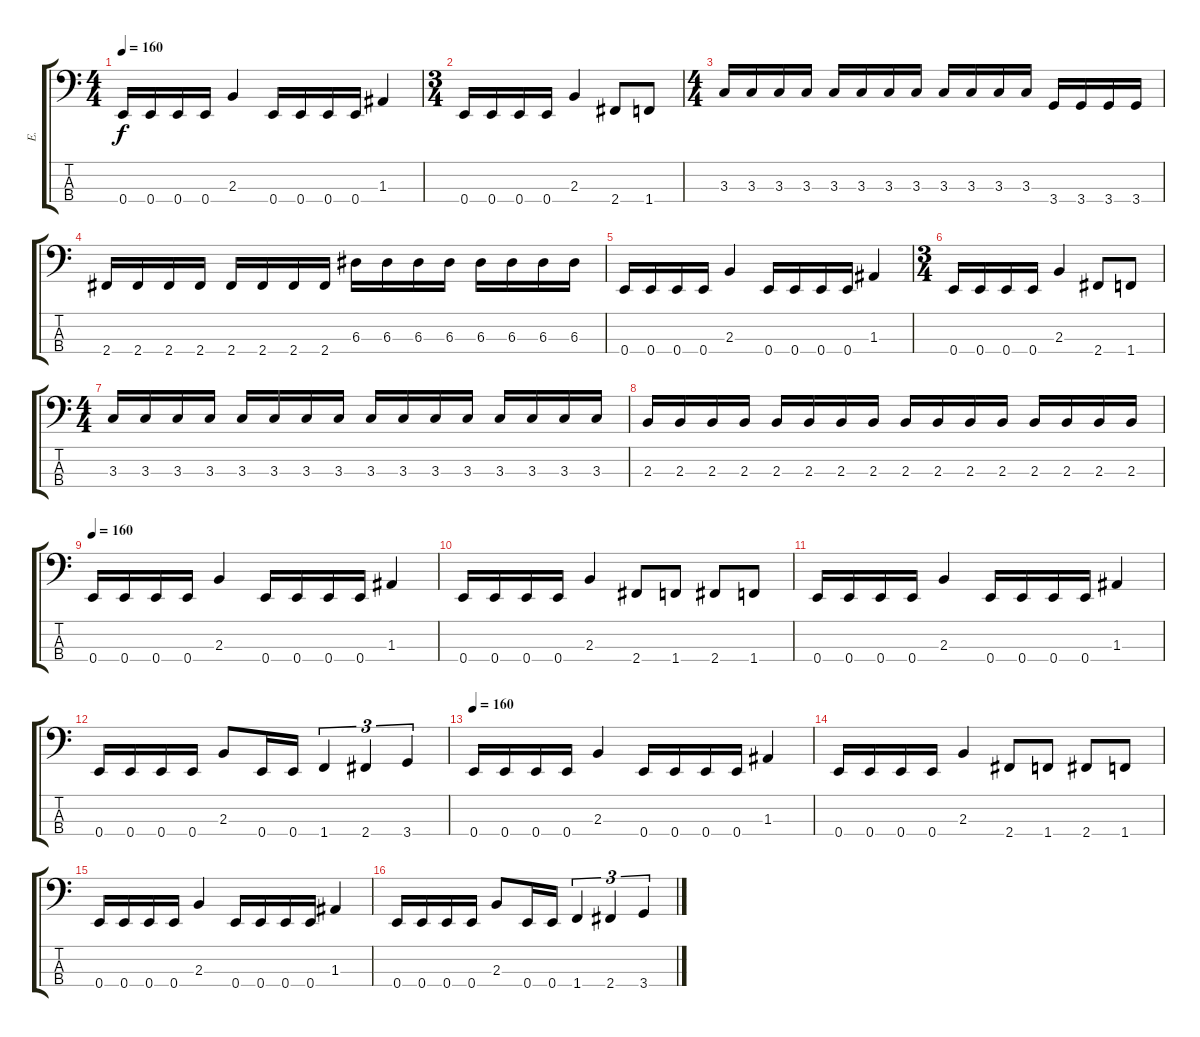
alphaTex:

\track ("E." "E.") {instrument electricbassfinger}
\staff {score tabs}
\tuning (G2 D2 A1 E1) {hide}
\ts (4 4)
\tempo 160
\clef f4
\ks c
0.4.16{dy f} 0.4.16 0.4.16 0.4.16 2.3.4 0.4.16 0.4.16 0.4.16 0.4.16 1.3.4 |
\ts (3 4)
0.4.16 0.4.16 0.4.16 0.4.16 2.3.4 2.4.8 1.4.8 |
\ts (4 4)
3.3.16 3.3.16 3.3.16 3.3.16 3.3.16 3.3.16 3.3.16 3.3.16 3.3.16 3.3.16 3.3.16 3.3.16 3.4.16 3.4.16 3.4.16 3.4.16 |
2.4.16 2.4.16 2.4.16 2.4.16 2.4.16 2.4.16 2.4.16 2.4.16 6.3.16 6.3.16 6.3.16 6.3.16 6.3.16 6.3.16 6.3.16 6.3.16 |
0.4.16 0.4.16 0.4.16 0.4.16 2.3.4 0.4.16 0.4.16 0.4.16 0.4.16 1.3.4 |
\ts (3 4)
0.4.16 0.4.16 0.4.16 0.4.16 2.3.4 2.4.8 1.4.8 |
\ts (4 4)
3.3.16 3.3.16 3.3.16 3.3.16 3.3.16 3.3.16 3.3.16 3.3.16 3.3.16 3.3.16 3.3.16 3.3.16 3.3.16 3.3.16 3.3.16 3.3.16 |
2.3.16 2.3.16 2.3.16 2.3.16 2.3.16 2.3.16 2.3.16 2.3.16 2.3.16 2.3.16 2.3.16 2.3.16 2.3.16 2.3.16 2.3.16 2.3.16 |
\tempo 160
0.4.16 0.4.16 0.4.16 0.4.16 2.3.4 0.4.16 0.4.16 0.4.16 0.4.16 1.3.4 |
0.4.16 0.4.16 0.4.16 0.4.16 2.3.4 2.4.8 1.4.8 2.4.8 1.4.8 |
0.4.16 0.4.16 0.4.16 0.4.16 2.3.4 0.4.16 0.4.16 0.4.16 0.4.16 1.3.4 |
0.4.16 0.4.16 0.4.16 0.4.16 2.3.8 0.4.16 0.4.16 1.4.4{tu (3 2)} 2.4.4{tu (3 2)} 3.4.4{tu (3 2)} |
\tempo 160
0.4.16 0.4.16 0.4.16 0.4.16 2.3.4 0.4.16 0.4.16 0.4.16 0.4.16 1.3.4 |
0.4.16 0.4.16 0.4.16 0.4.16 2.3.4 2.4.8 1.4.8 2.4.8 1.4.8 |
0.4.16 0.4.16 0.4.16 0.4.16 2.3.4 0.4.16 0.4.16 0.4.16 0.4.16 1.3.4 |
0.4.16 0.4.16 0.4.16 0.4.16 2.3.8 0.4.16 0.4.16 1.4.4{tu (3 2)} 2.4.4{tu (3 2)} 3.4.4{tu (3 2)}
